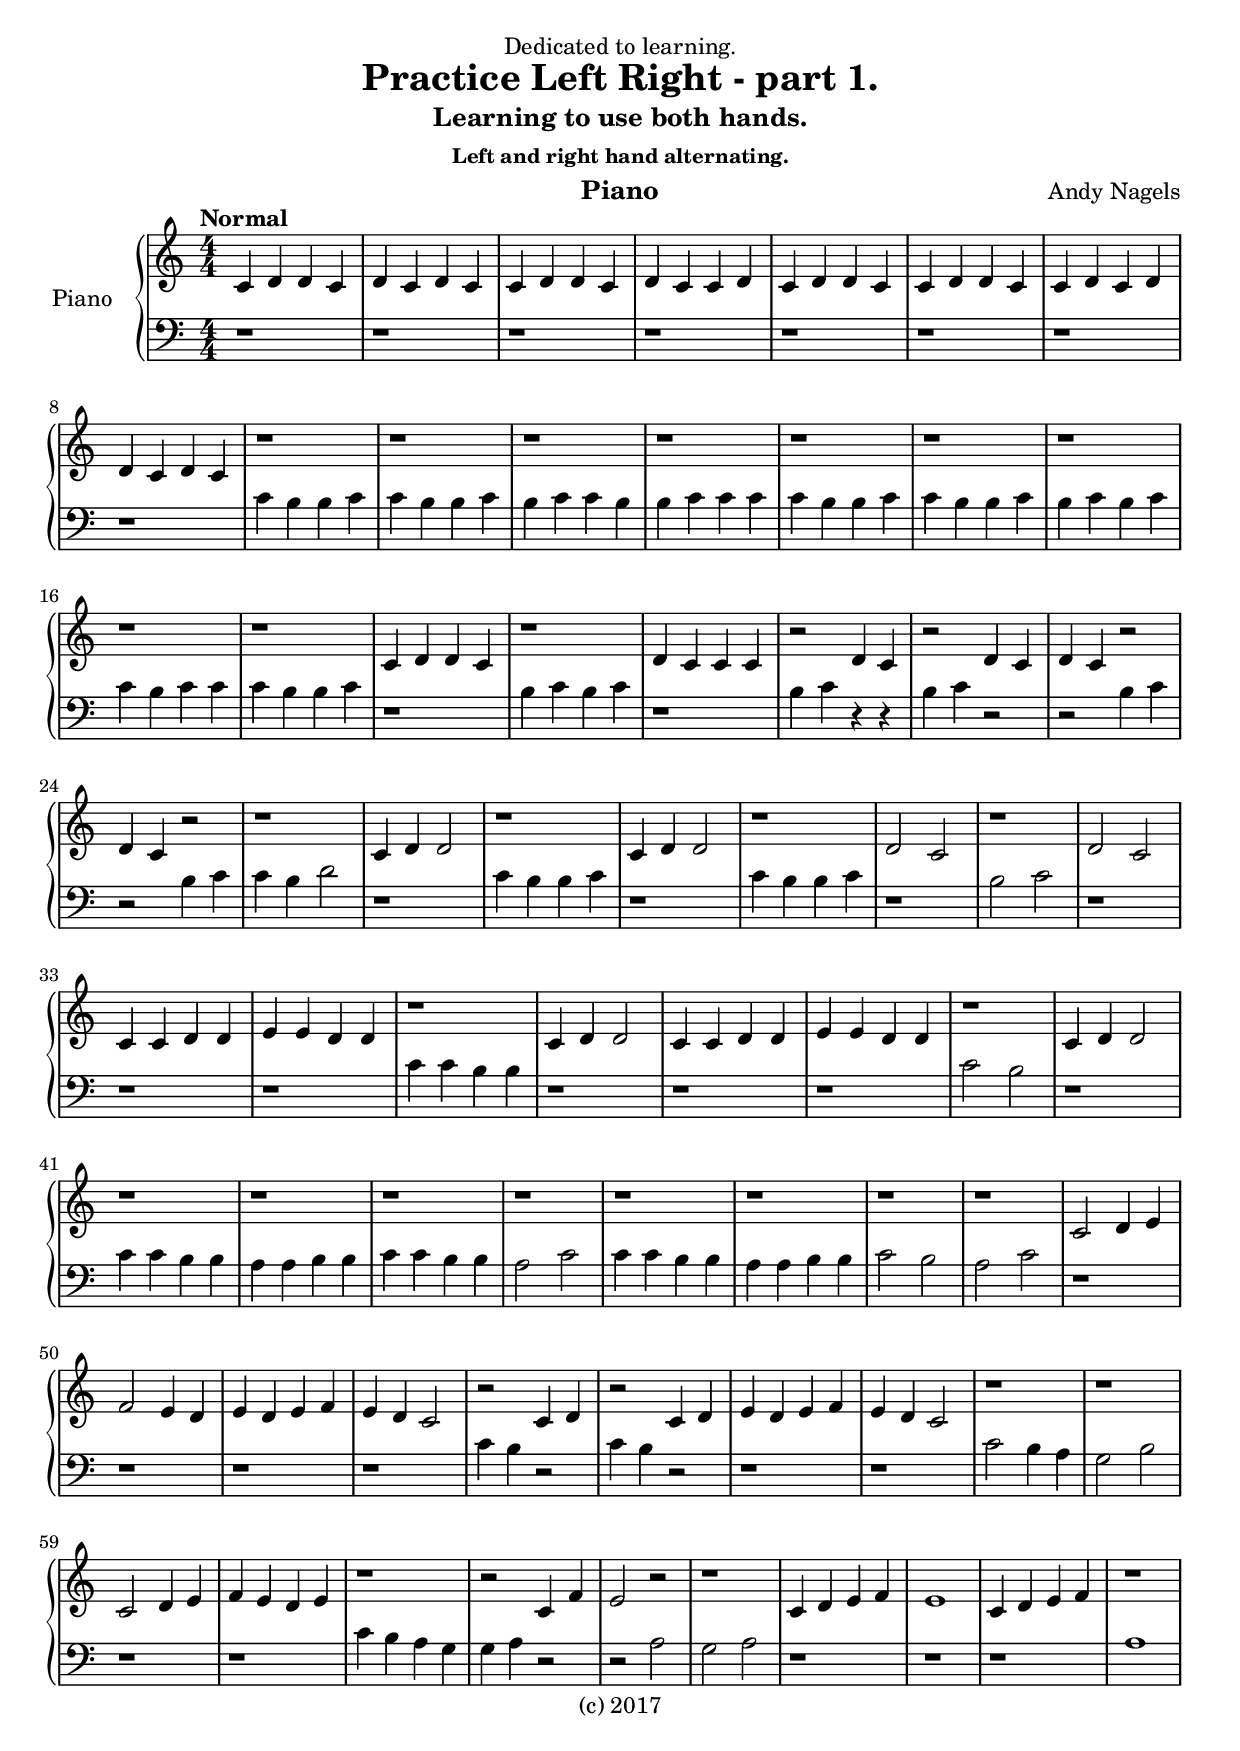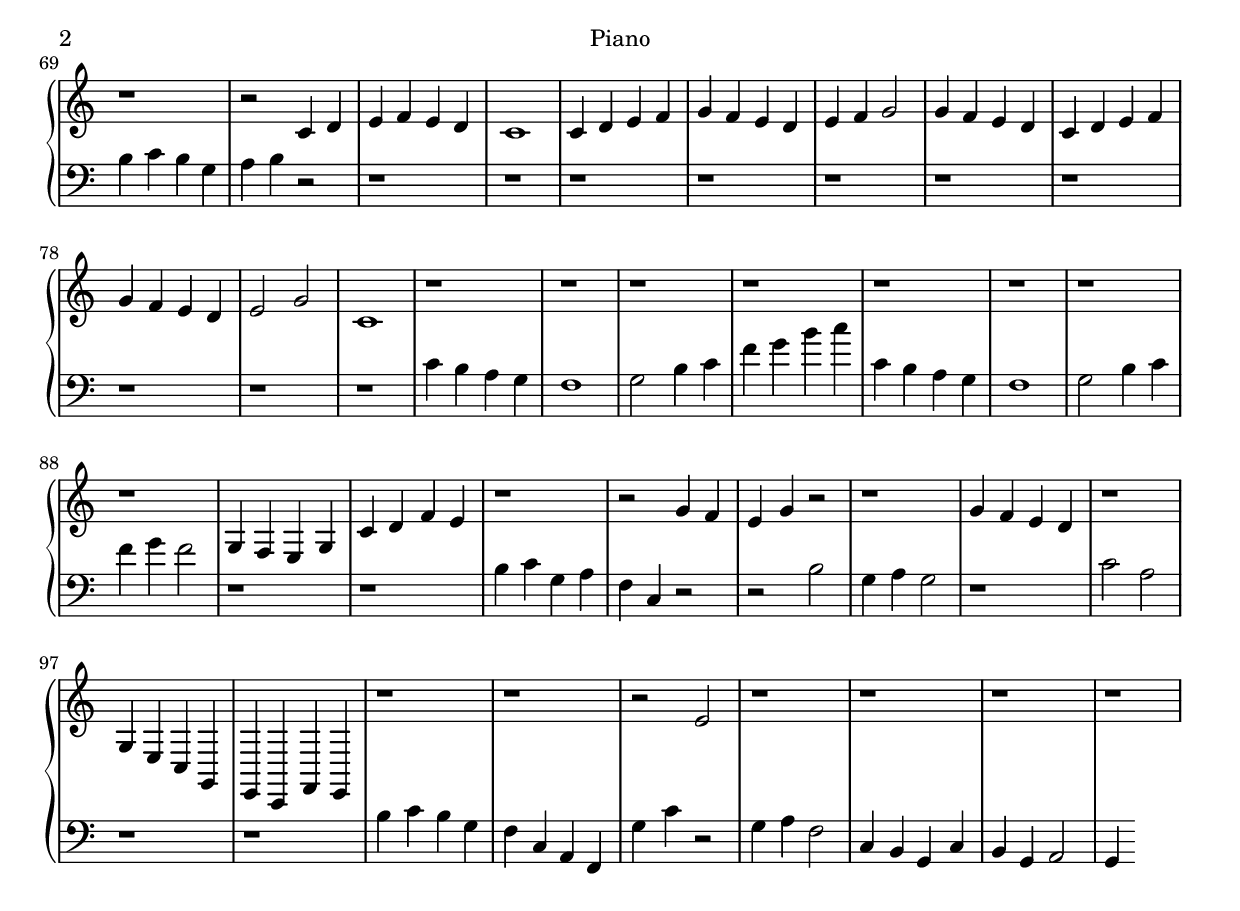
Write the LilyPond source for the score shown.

\version "2.18.2"

% Score

\header {
  dedication = "Dedicated to learning."
  title = "Practice Left Right - part 1."
  subtitle = "Learning to use both hands."
  subsubtitle = "Left and right hand alternating."
  instrument = "Piano"
  composer = "Andy Nagels"
  arranger = ""
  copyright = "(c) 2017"
}

global = {
  \key c \major
  \numericTimeSignature
  \time 4/4
  \tempo "Normal"
}

\paper {
  #(set-paper-size "a4")
}

\version "2.18.2"

% Instrument definitions

\language "english"

%------- TREBLE -------
pianoTrebleA = {
  \relative c' {
    c4 d d c | % m0
    d c d c | % m1
    c d d c | % m2
    d c c d | % m3
  }
}

pianoTrebleB = {
  \relative c' {
    c4 d d c | % m4
    c d d c | % m5
    c d c d | % m6
    d c d c | % m7
  }
}

pianoTrebleC = {
  \relative c' {
    r1 | % m8
    r1 | % m9
    r1 | % m10
    r1 | % m11
  }
}

pianoTrebleD = {
  \relative c' {
    r1 | % m12
    r1 | % m13
    r1 | % m14
    r1 | % m15
  }
}

pianoTrebleE = {
  \relative c' {
    r1 | % m12
    c4 d d c | % m13
    r1 | % m14
    d4 c c c | % m15
  }
}

pianoTrebleF = {
  \relative c' {
    r2 d4 c | % m16
    r2 d4 c | % m17
    d4 c r2 | % m18
    d4 c r2 | % m19
  }
}

pianoTrebleG = {
  \relative c' {
    r1 | % m20
    c4 d4 d2 | % m21
    r1 | % m22
    c4 d4 d2 | % m23
  }
}

pianoTrebleH = {
  \relative c' {
    r1 | % m24
    d2 c2 | % m25
    r1 | % m26
    d2 c2 | % m27
  }
}

pianoTrebleI = {
  \relative c' {
    c4 c d d | % m28
    e e d d | % m29
    r1 | % m30
    c4 d d2 | % m31
  }
}

pianoTrebleJ = {
  \relative c' {
    c4 c d d | % m32
    e e d d | % m33
    r1 | % m34
    c4 d d2 | % m35
  }
}

pianoTrebleK = {
  \relative c' {
    r1 | % m36
    r1 | % m37
    r1 | % m38
    r1 | % m39
  }
}
  
pianoTrebleL = {
  \relative c' {
    r1 | % m40
    r1 | % m41
    r1 | % m42
    r1 | % m43
  }
}

pianoTrebleM = {
  \relative c' {
    c2 d4 e4 | % m44
    f2 e4 d4 | % m45
    e d e f | % m46
    e4 d4 c2 | % m47
  }
}

pianoTrebleN = {
  \relative c' {
    r2 c4 d | % m48
    r2 c4 d | % m49
    e d e f | % m50
    e d c2 | % m51
  }
}

pianoTrebleO = {
  \relative c' {
    r1 | % m52
    r1 | % m53
    c2 d4 e | % m54
    f e d e | % m55
  }
}

pianoTrebleP = {
  \relative c' {
    r1 | % m56
    r2 c4 f | % m57
    e2 r2 | % m58
    r1 | % m59
  }
}

pianoTrebleQ = {
  \relative c' {
    c4 d e f | % m60
    e1 | % m61
    c4 d e f | % m62
    r1 | % m63
  }
}

pianoTrebleR = {
  \relative c' {
    r1 | % m64
    r2 c4 d | % m65
    e4 f e d | % m66
    c1 | % m67
  }
}

pianoTrebleS = {
  \relative c' {
    c4 d e f | % m68
    g f e d | % m69
    e f g2 | % m70
    g4 f e d | % m71
  }
}

pianoTrebleT = {
  \relative c' {
    c4 d e f | % m72
    g f e d | % m73
    e2 g2 | % m74
    c,1 | % m75
  }
}

pianoTrebleU = {
  \relative c' {
    r1 | % m76
    r1 | % m77
    r1 | % m78
    r1 | % m79
  }
}

pianoTrebleV = {
  \relative c' {
    r1 | % m80
    r1 | % m81
    r1 | % m82
    r1 | % m83
  }
}

pianoTrebleW = {
  \relative c' {
    g4 f4 e4 g4 | % m84
    c d f e | % m85
    r1 | % m86
    r2 g4 f4 | % m87
  }
}

pianoTrebleX = {
  \relative c' {
    e4 g4 r2 | % m88
    r1 | % m89
    g4 f4 e4 d4 | % m90
    r1 | % m91
  }
}

pianoTrebleY = {
  \relative c' {
    g4 e c g | % m92
    e c f e| % m93
    r1 | % m94
    r1 | % m95
  }
}

pianoTrebleZ = {
  \relative c' {
    r2 e2 | % m96
    r1 | % m97
    r1 | % m98
    r1 | % m99
    r1 | % m100
  }
}
%------- /TREBLE -------

%------- BASS -------
pianoBassA = {
  \clef bass
  \relative c' {
    r1 | % m0
    r1 | % m1
    r1 | % m2
    r1 | % m3
  }
}

pianoBassB = {
  \clef bass
  \relative c' {
    r1 | % m4
    r1 | % m5
    r1 | % m6
    r1 | % m7
  }
}

pianoBassC = {
  \clef bass
  \relative c' {
    c4 b b c | % m8
    c b b c | % m9
    b c c b | % m10
    b c c c | % m11
  }
}

pianoBassD = {
  \clef bass
  \relative c' {
    c4 b b c | % m8
    c b b c | % m9
    b c b c | % m10
    c b c c | % m11
  }
}

pianoBassE = {
  \clef bass
  \relative c' {
    c4 b b c | % m12
    r1 | % m13
    b4 c b c | % m14
    r1 | % m15
  }
}

pianoBassF = {
  \clef bass
  \relative c' {
    b4 c r4 r4 | % m16
    b4 c r2 | % m17
    r2 b4 c | % m18
    r2 b4 c | % m19
  }
}

pianoBassG = {
  \clef bass
  \relative c' {
    c4 b4 d2 | % m20
    r1 | % m21
    c4 b4 b4 c4 | % m22
    r1 | % m23
  }
}

pianoBassH = {
  \clef bass
  \relative c' {
    c4 b b c | % m24
    r1 | % m25
    b2 c2 | % m26
    r1 | % m27
  }
}

pianoBassI = {
  \clef bass
  \relative c' {
    r1 | % m28
    r1 | % m29
    c4 c b b | % m30
    r1 | % m31
  }
}

pianoBassJ = {
  \clef bass
  \relative c' {
    r1 | % m32
    r1 | % m33
    c2 b2 | % m34
    r1 | % m35
  }
}

pianoBassK = {
  \clef bass
  \relative c' {
    c4 c b b | % m36
    a a b b | % m37
    c c b b | % m38
    a2 c2 | % m39
  }
}

pianoBassL = {
  \clef bass
  \relative c' {
    c4 c b b | % m40
    a a b b | % m41
    c2 b2 | % m42
    a2 c2 | % m43
  }
}

pianoBassM = {
  \clef bass
  \relative c' {
    r1 | % m44
    r1 | % m45
    r1 | % m46
    r1 | % m47
  }
}

pianoBassN = {
  \clef bass
  \relative c' {
    c4 b4 r2 | % m48
    c4 b4 r2 | % m49
    r1 | % m50
    r1 | % m51
  }
}

pianoBassO = {
  \clef bass
  \relative c' {
    c2 b4 a | % m52
    g2 b2 | % m53
    r1 | % m54
    r1 | % m55
  }
}

pianoBassP = {
  \clef bass
  \relative c' {
    c4 b a g  | % m56
    g a r2 | % m57
    r2 a2 | % m58
    g2 a2 | % m59
  }
}

pianoBassQ = {
  \clef bass
  \relative c' {
    r1  | % m60
    r1 | % m61
    r1 | % m62
    a1 | % m63
  }
}

pianoBassR = {
  \clef bass
  \relative c' {
    b4 c4 b4 g4  | % m64
    a b r2 | % m65
    r1 | % m66
    r1 | % m67
  }
}

pianoBassS = {
  \clef bass
  \relative c' {
    r1  | % m68
    r1 | % m69
    r1 | % m70
    r1 | % m71
  }
}

pianoBassT = {
  \clef bass
  \relative c' {
    r1  | % m72
    r1 | % m73
    r1 | % m74
    r1 | % m75
  }
}

pianoBassU = {
  \clef bass
  \relative c' {
    c4 b a g | % m76
    f1 | % m77
    g2 b4 c | % m78
    f4 g b c | % m79
  }
}

pianoBassV = {
  \clef bass
  \relative c' {
    c4 b a g | % m80
    f1 | % m81
    g2 b4 c | % m82
    f4 g4 f2 | % m83
  }
}

pianoBassW = {
  \clef bass
  \relative c' {
    r1 | % m84
    r1 | % m85
    b4 c4 g4 a4 | % m86
    f4 c4 r2 | % m87
  }
}

pianoBassX = {
  \clef bass
  \relative c' {
    r2 b2 | % m88
    g4 a4  g2 | % m89
    r1 | % m90
    c2 a2 | % m91
  }
}

pianoBassY = {
  \clef bass
  \relative c' {
    r1 | % m92
    r1 | % m93
    b4 c b g | % m94
    f c a f | % m95
  }
}

pianoBassZ = {
  \clef bass
  \relative c' {
    g4 c r2 | % m96
    g4 a4 f2 | % m97
    c4 b g c| % m98
    b4 g a2 | % m99
    g4 | % m100
  }
}
%------- /BASS -------


\score {
  \new PianoStaff <<
    \set PianoStaff.instrumentName = #"Piano  "
    \new Staff {
      \global
       \pianoTrebleA
       \pianoTrebleB
       \pianoTrebleC
       \pianoTrebleD
       \pianoTrebleE
       \pianoTrebleF
       \pianoTrebleG
       \pianoTrebleH
       \pianoTrebleI
       \pianoTrebleJ
       \pianoTrebleK
       \pianoTrebleL
       \pianoTrebleM
       \pianoTrebleN
       \pianoTrebleO
       \pianoTrebleP
       \pianoTrebleQ
       \pianoTrebleR
       \pianoTrebleS
       \pianoTrebleT
       \pianoTrebleU
       \pianoTrebleV
       \pianoTrebleW
       \pianoTrebleX
       \pianoTrebleY
       \pianoTrebleZ
    }
    \new Staff {
      \global
      \pianoBassA
      \pianoBassB
      \pianoBassC
      \pianoBassD
      \pianoBassE
      \pianoBassF
      \pianoBassG
      \pianoBassH
      \pianoBassI
      \pianoBassJ
      \pianoBassK
      \pianoBassL
      \pianoBassM
      \pianoBassN
      \pianoBassO
      \pianoBassP
      \pianoBassQ
      \pianoBassR
      \pianoBassS
      \pianoBassT
      \pianoBassU
      \pianoBassV
      \pianoBassW
      \pianoBassX
      \pianoBassY
      \pianoBassZ
    }
  >>
  \layout {
    %#(layout-set-staff-size 16)
  }
  \midi {midiInstrument = "piano"}
}
